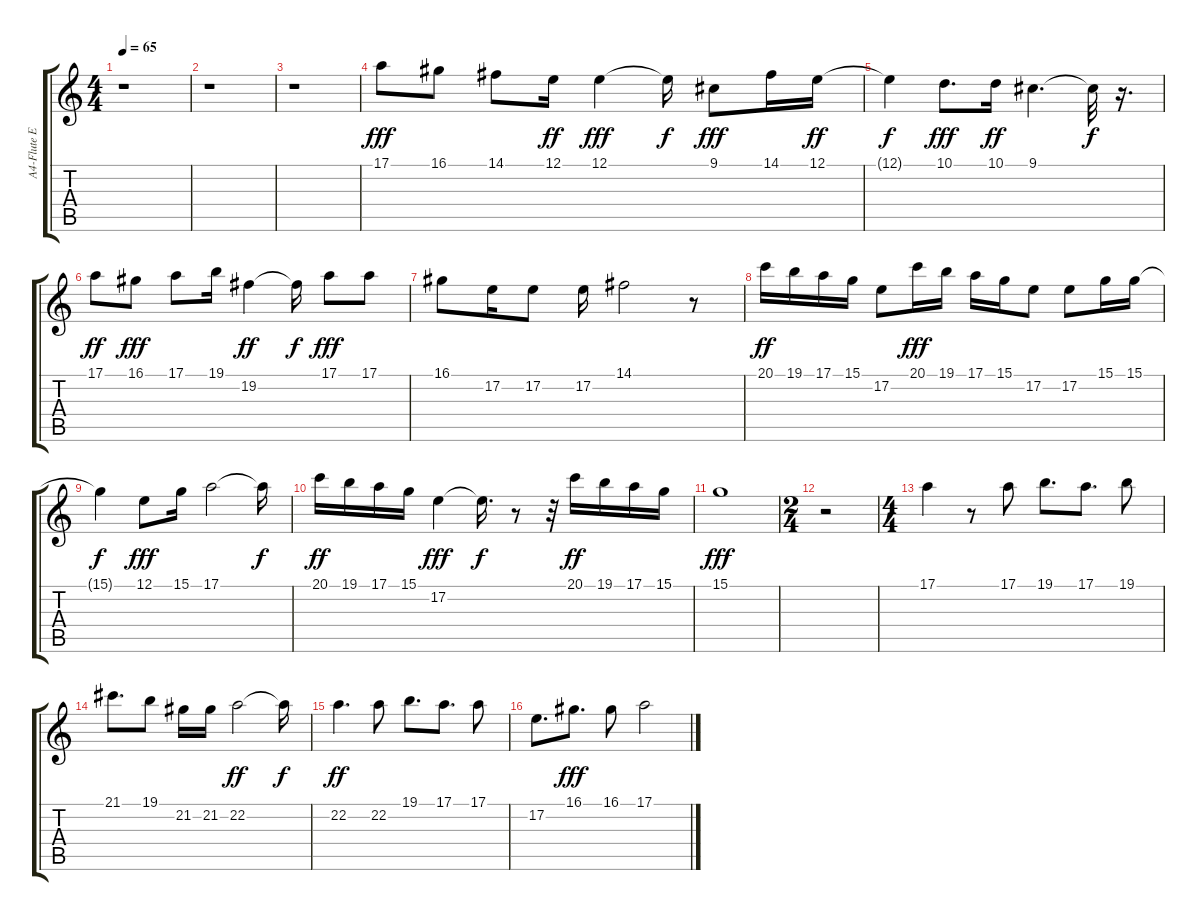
\track ("A4-Flute Exp.  " "A4-Flute E") {instrument flute}
\staff {score tabs}
\tuning (E4 B3 G3 D3 A2 E2) {hide}
\ts (4 4)
\tempo 65
\clef g2
\ks c
r.1{dy fff} |
r.1 |
r.1 |
17.1.8 16.1.8 14.1.8 12.1.16{dy ff} 12.1.4{dy fff} 12.1{t}.16{dy f} 9.1.8{dy fff} 14.1.16 12.1.16{dy ff} |
12.1{t}.4{dy f} 10.1.8{d dy fff} 10.1.16{dy ff} 9.1.4{d} 9.1{t}.32{dy f} r.16{d} |
17.1.8{dy ff} 16.1.8{dy fff} 17.1.8 19.1.16 19.2.4{dy ff} 19.2{t}.16{dy f} 17.1.8{dy fff} 17.1.8 |
16.1.8 17.2.16 17.2.8 17.2.16 14.1.2 r.8 |
20.1.16{dy ff} 19.1.16 17.1.16 15.1.16 17.2.8 20.1.16{dy fff} 19.1.16 17.1.16 15.1.16 17.2.8 17.2.8 15.1.16 15.1.16 |
15.1{t}.4{dy f} 12.1.8{dy fff} 15.1.16 17.1.2 17.1{t}.16{dy f} |
20.1.16{dy ff} 19.1.16 17.1.16 15.1.16 17.2.4{dy fff} 17.2{t}.16{d dy f} r.8 r.32 20.1.16{dy ff} 19.1.16 17.1.16 15.1.16 |
15.1.1{dy fff} |
\ts (2 4)
r.2 |
\ts (4 4)
17.1.4 r.8 17.1.8 19.1.8{d} 17.1.8{d} 19.1.8 |
21.1.8{d} 19.1.8 21.2.16 21.2.16 22.2.2{dy ff} 22.2{t}.16{dy f} |
22.2.4{d dy ff} 22.2.8 19.1.8{d} 17.1.8{d} 17.1.8 |
17.2.8{d} 16.1.8{d dy fff} 16.1.8 17.1.2
